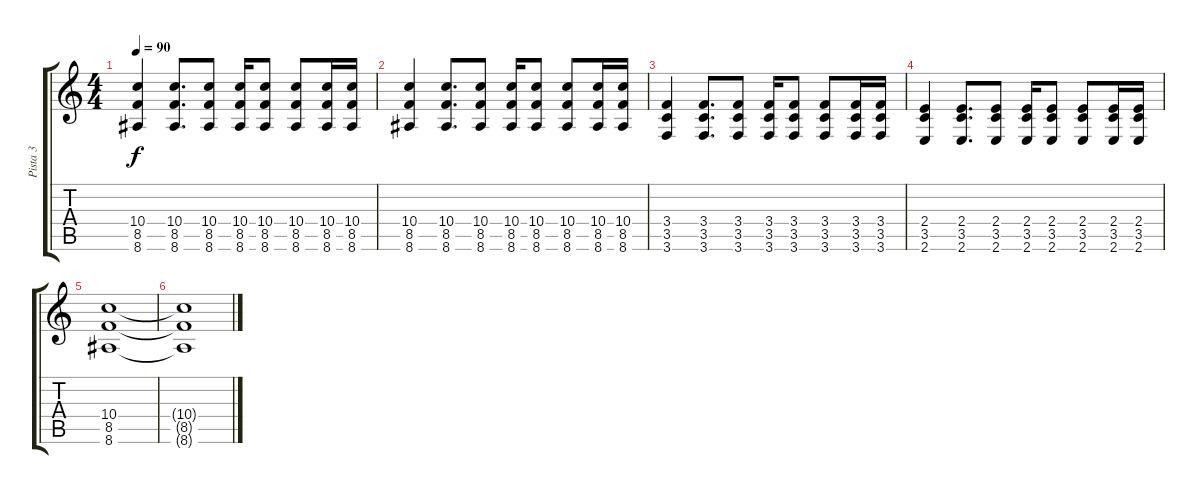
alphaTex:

\track ("Pista 3" "Pista 3") {instrument electricguitarclean}
\staff {score tabs}
\tuning (E4 B3 G3 D3 A2 D2) {hide}
\ts (4 4)
\tempo 90
\clef g2
\ks c
(10.4 8.5 8.6).4{dy f} (10.4 8.5 8.6).8{d} (10.4 8.5 8.6).8 (10.4 8.5 8.6).16 (10.4 8.5 8.6).8 (10.4 8.5 8.6).8 (10.4 8.5 8.6).16 (10.4 8.5 8.6).16 |
(10.4 8.5 8.6).4 (10.4 8.5 8.6).8{d} (10.4 8.5 8.6).8 (10.4 8.5 8.6).16 (10.4 8.5 8.6).8 (10.4 8.5 8.6).8 (10.4 8.5 8.6).16 (10.4 8.5 8.6).16 |
(3.4 3.5 3.6).4 (3.4 3.5 3.6).8{d} (3.4 3.5 3.6).8 (3.4 3.5 3.6).16 (3.4 3.5 3.6).8 (3.4 3.5 3.6).8 (3.4 3.5 3.6).16 (3.4 3.5 3.6).16 |
(2.4 3.5 2.6).4 (2.4 3.5 2.6).8{d} (2.4 3.5 2.6).8 (2.4 3.5 2.6).16 (2.4 3.5 2.6).8 (2.4 3.5 2.6).8 (2.4 3.5 2.6).16 (2.4 3.5 2.6).16 |
(10.4 8.5 8.6).1 |
(10.4{t} 8.5{t} 8.6{t}).1
